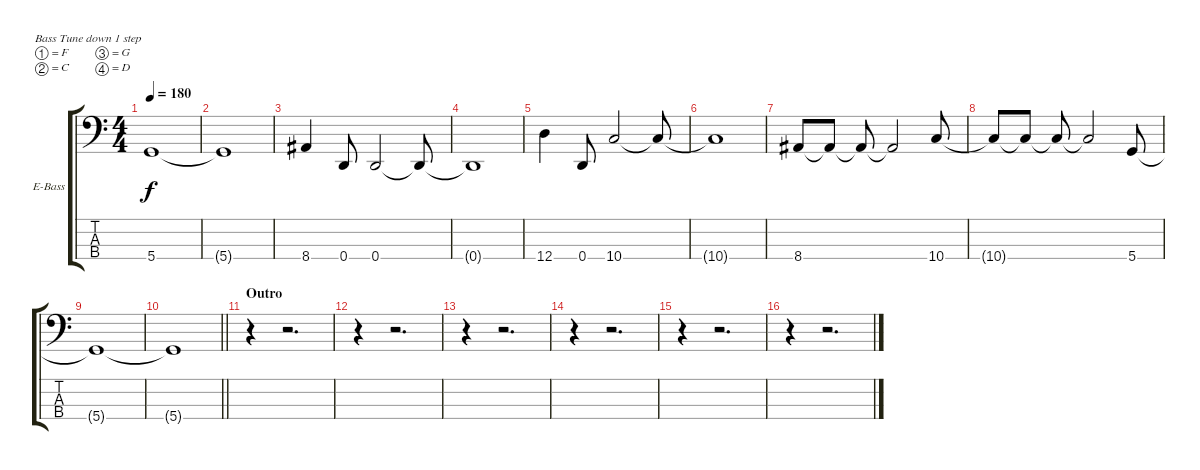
\bracketExtendMode groupsimilarinstruments
\firstSystemTrackNameOrientation horizontal
\otherSystemsTrackNameOrientation horizontal
\track ("Bass" "E-Bass") {instrument electricbassfinger}
\staff {score tabs}
\tuning (F2 C2 G1 D1)
\ts (4 4)
\tempo 180
\clef f4
\ks c
5.4{t}.1{dy f} |
5.4{t}.1 |
8.4.4 0.4.8 0.4.2 0.4{t}.8 |
0.4{t}.1 |
12.4.4 0.4.8 10.4.2 10.4{t}.8 |
10.4{t}.1 |
8.4.8 8.4{t}.8 8.4{t}.8 8.4{t}.2 10.4.8 |
10.4{t}.8 10.4{t}.8 10.4{t}.8 10.4{t}.2 5.4.8 |
5.4{t}.1 |
\barLineRight lightlight
5.4{t}.1 |
\section ("" "Outro")
r.4 r.2{d} |
r.4 r.2{d} |
r.4 r.2{d} |
r.4 r.2{d} |
r.4 r.2{d} |
r.4 r.2{d}
